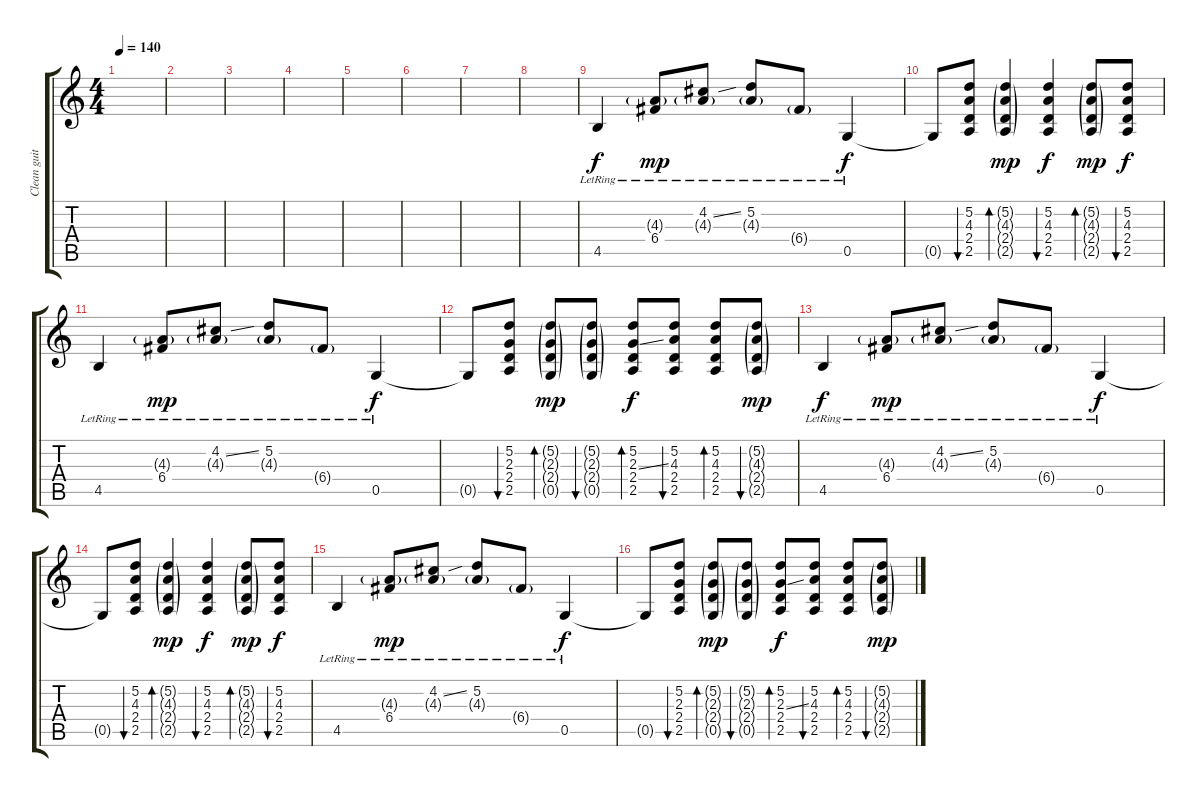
\track ("Clean guitar" "Clean guit") {instrument electricguitarclean}
\staff {score tabs}
\tuning (D4 A3 F3 C3 G2 C2) {hide}
\ts (4 4)
\tempo 140
\clef g2
\ks c
|
|
|
|
|
|
|
|
4.5{lr}.4{instrument acousticguitarsteel} (4.3{g} 6.4{lr}).8{dy mp} (4.2{ss lr} 4.3{g}).8 (5.2{lr} 4.3{g}).8 6.4{g lr}.8 0.5{lr}.4{dy f} |
0.5{t}.8 (5.2 4.3 2.4 2.5).8{bu 120} (5.2{g} 4.3{g} 2.4{g} 2.5{g}).4{bd 60 dy mp} (5.2 4.3 2.4 2.5).4{bu 60 dy f} (5.2{g} 4.3{g} 2.4{g} 2.5{g}).8{bd 60 dy mp} (5.2 4.3 2.4 2.5).8{bu 60 dy f} |
4.5{lr}.4{instrument acousticguitarsteel} (4.3{g} 6.4{lr}).8{dy mp} (4.2{ss lr} 4.3{g}).8 (5.2{lr} 4.3{g}).8 6.4{g lr}.8 0.5{lr}.4{dy f} |
0.5{t}.8 (5.2 2.3 2.4 2.5).8{bu 120} (5.2{g} 2.3{g} 2.4{g} 0.5{g}).8{bd 60 dy mp} (5.2{g} 2.3{g} 2.4{g} 0.5{g}).8{bu 60} (5.2 2.3{ss} 2.4 2.5).8{bd 60 dy f} (5.2 4.3 2.4 2.5).8{bu 60} (5.2 4.3 2.4 2.5).8{bd 60} (5.2{g} 4.3{g} 2.4{g} 2.5{g}).8{bu 60 dy mp} |
4.5{lr}.4{dy f instrument acousticguitarsteel} (4.3{g} 6.4{lr}).8{dy mp} (4.2{ss lr} 4.3{g}).8 (5.2{lr} 4.3{g}).8 6.4{g lr}.8 0.5{lr}.4{dy f} |
0.5{t}.8 (5.2 4.3 2.4 2.5).8{bu 120} (5.2{g} 4.3{g} 2.4{g} 2.5{g}).4{bd 60 dy mp} (5.2 4.3 2.4 2.5).4{bu 60 dy f} (5.2{g} 4.3{g} 2.4{g} 2.5{g}).8{bd 60 dy mp} (5.2 4.3 2.4 2.5).8{bu 60 dy f} |
4.5{lr}.4{instrument acousticguitarsteel} (4.3{g} 6.4{lr}).8{dy mp} (4.2{ss lr} 4.3{g}).8 (5.2{lr} 4.3{g}).8 6.4{g lr}.8 0.5{lr}.4{dy f} |
0.5{t}.8 (5.2 2.3 2.4 2.5).8{bu 120} (5.2{g} 2.3{g} 2.4{g} 0.5{g}).8{bd 60 dy mp} (5.2{g} 2.3{g} 2.4{g} 0.5{g}).8{bu 60} (5.2 2.3{ss} 2.4 2.5).8{bd 60 dy f} (5.2 4.3 2.4 2.5).8{bu 60} (5.2 4.3 2.4 2.5).8{bd 60} (5.2{g} 4.3{g} 2.4{g} 2.5{g}).8{bu 60 dy mp}
